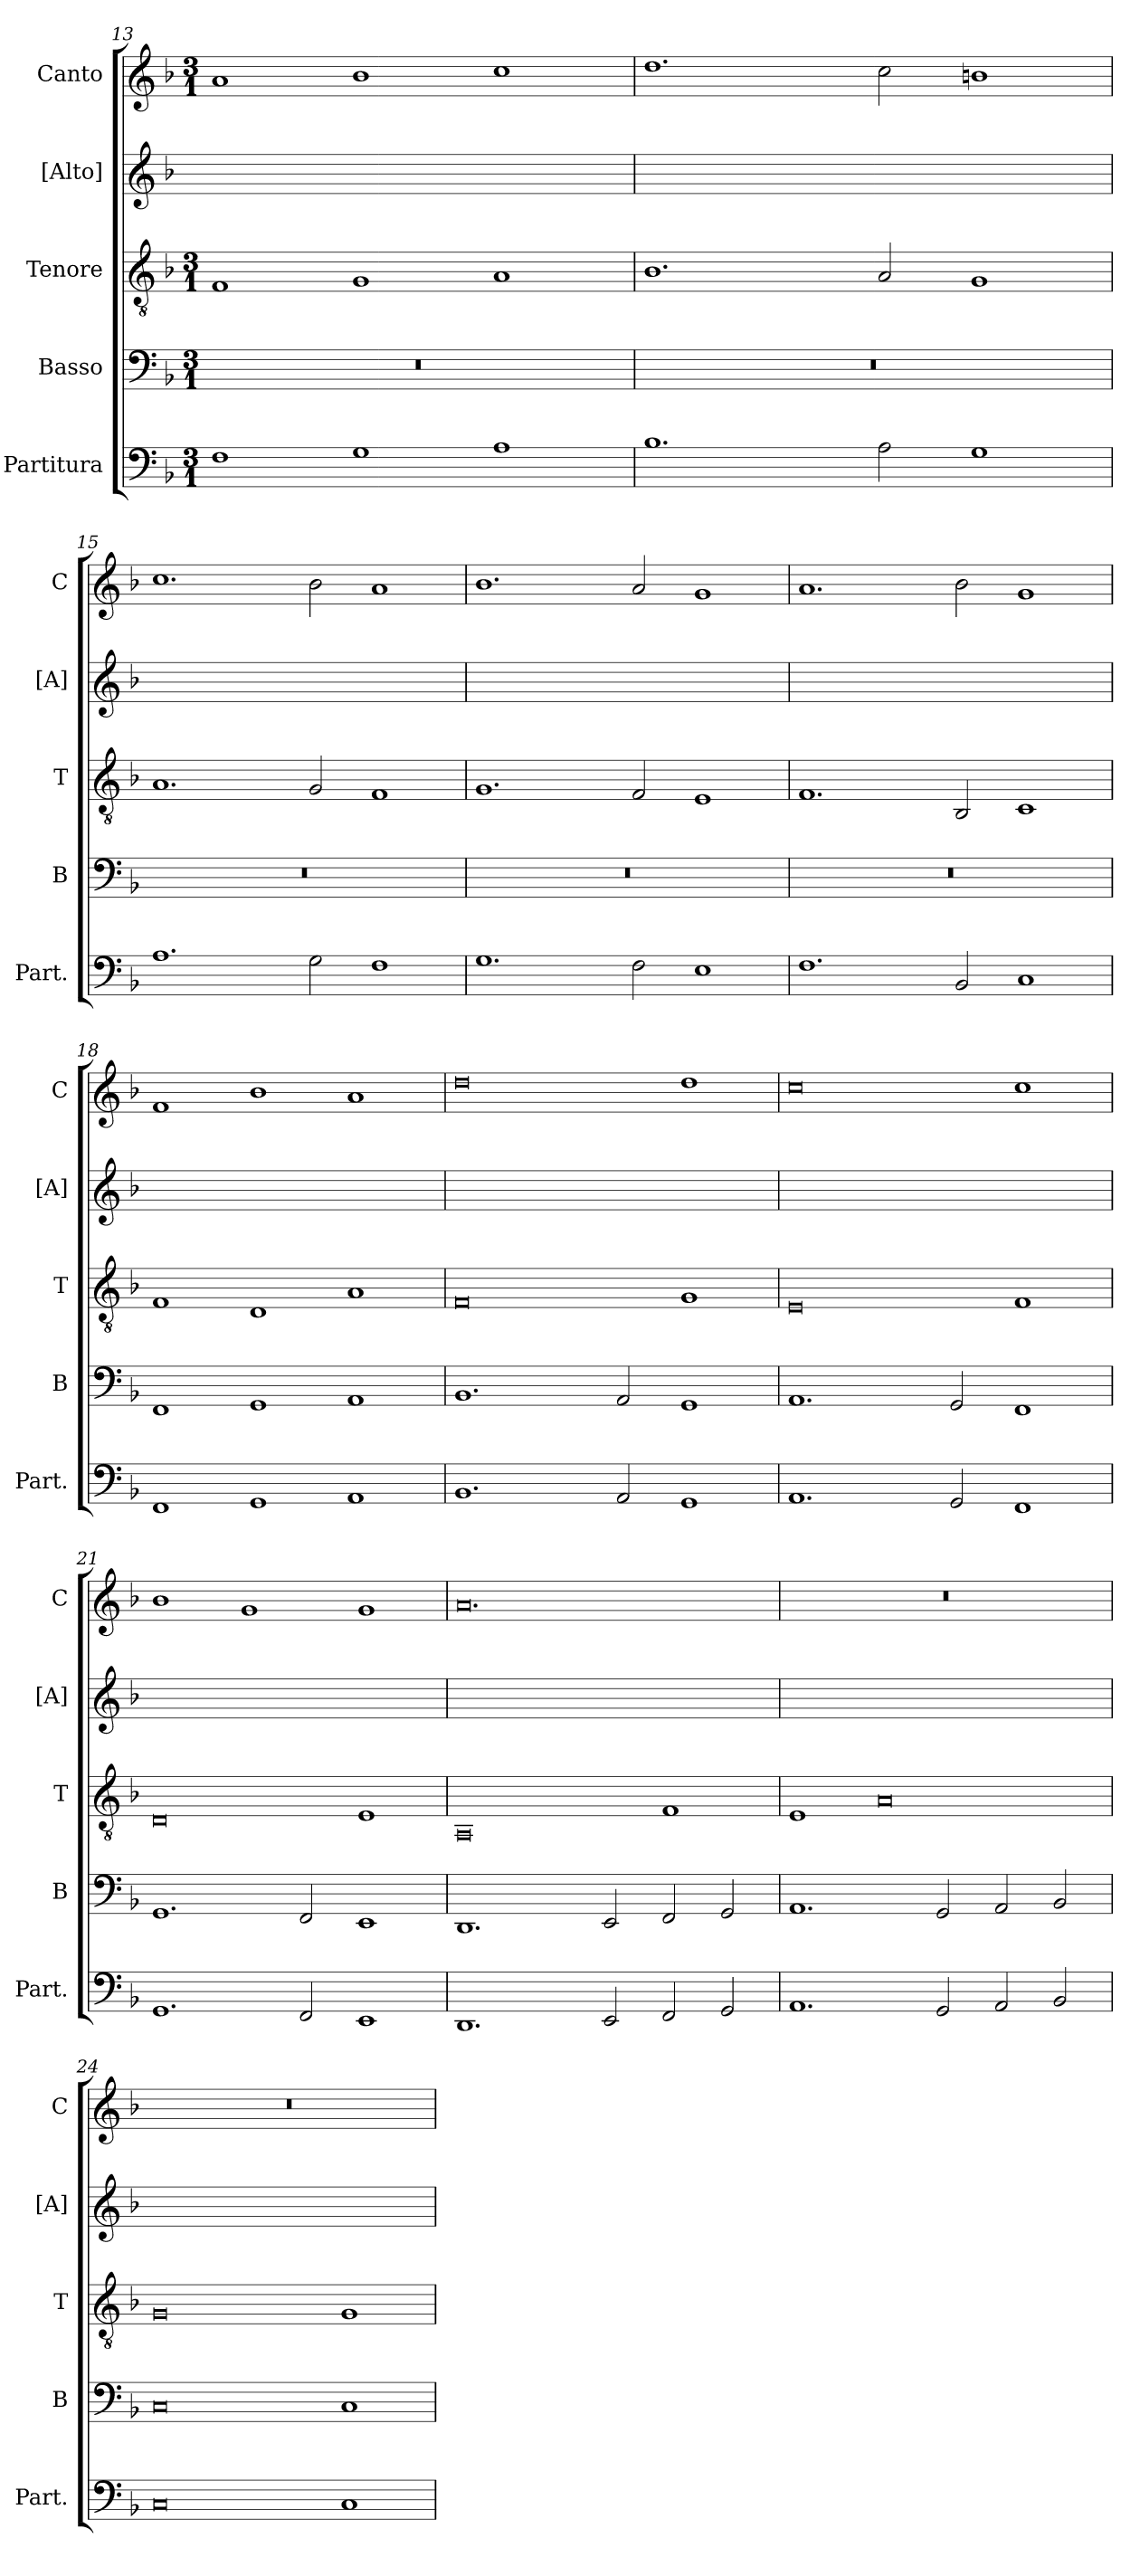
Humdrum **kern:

**kern	**kern	**kern	**kern	**kern
*part5	*part4	*part3	*part2	*part1
*staff5	*staff4	*staff3	*staff2	*staff1
*I"Partitura	*I"Basso	*I"Tenore	*I"[Alto]	*I"Canto
*I'Part.	*I'B	*I'T	*I'[A]	*I'C
*clefF4	*clefF4	*clefGv2	*clefG2	*clefG2
*k[b-]	*k[b-]	*k[b-]	*k[b-]	*k[b-]
*F:	*F:	*F:	*F:	*F:
*M3/1	*M3/1	*M3/1	*	*M3/1
=13	=13	=13	=13	=13
1F	0.r	1F	1ryy	1a
1G	.	1G	0ryy	1b-
1A	.	1A	.	1cc
=14	=14	=14	=14	=14
1.B-	0.r	1.B-	1ryy	1.dd
.	.	.	0ryy	.
2A\	.	2A/	.	2cc\
1G	.	1G	.	1bn
=15	=15	=15	=15	=15
1.A	0.r	1.A	1ryy	1.cc
.	.	.	0ryy	.
2G\	.	2G/	.	2b-\
1F	.	1F	.	1a
=16	=16	=16	=16	=16
1.G	0.r	1.G	1ryy	1.b-
.	.	.	0ryy	.
2F\	.	2F/	.	2a/
1E	.	1E	.	1g
=17	=17	=17	=17	=17
1.F	0.r	1.F	1ryy	1.a
.	.	.	0ryy	.
2BB-/	.	2BB-/	.	2b-\
1C	.	1C	.	1g
=18	=18	=18	=18	=18
1FF	1FF	1F	1ryy	1f
1GG	1GG	1D	0ryy	1b-
1AA	1AA	1A	.	1a
=19	=19	=19	=19	=19
1.BB-	1.BB-	0F	1ryy	0dd
.	.	.	0ryy	.
2AA/	2AA/	.	.	.
1GG	1GG	1G	.	1dd
=20	=20	=20	=20	=20
1.AA	1.AA	0E	1ryy	0cc
.	.	.	0ryy	.
2GG/	2GG/	.	.	.
1FF	1FF	1F	.	1cc
=21	=21	=21	=21	=21
1.GG	1.GG	0D	1ryy	1b-
.	.	.	0ryy	1g
2FF/	2FF/	.	.	.
1EE	1EE	1E	.	1g
=22	=22	=22	=22	=22
1.DD	1.DD	0AA	1ryy	0.a
.	.	.	0ryy	.
2EE/	2EE/	.	.	.
2FF/	2FF/	1F	.	.
2GG/	2GG/	.	.	.
=23	=23	=23	=23	=23
1.AA	1.AA	1E	1ryy	0.r
.	.	0A	0ryy	.
2GG/	2GG/	.	.	.
2AA/	2AA/	.	.	.
2BB-/	2BB-/	.	.	.
=24	=24	=24	=24	=24
0C	0C	0G	1ryy	0.r
.	.	.	0ryy	.
1C	1C	1G	.	.
=	=	=	=	=
*-	*-	*-	*-	*-
